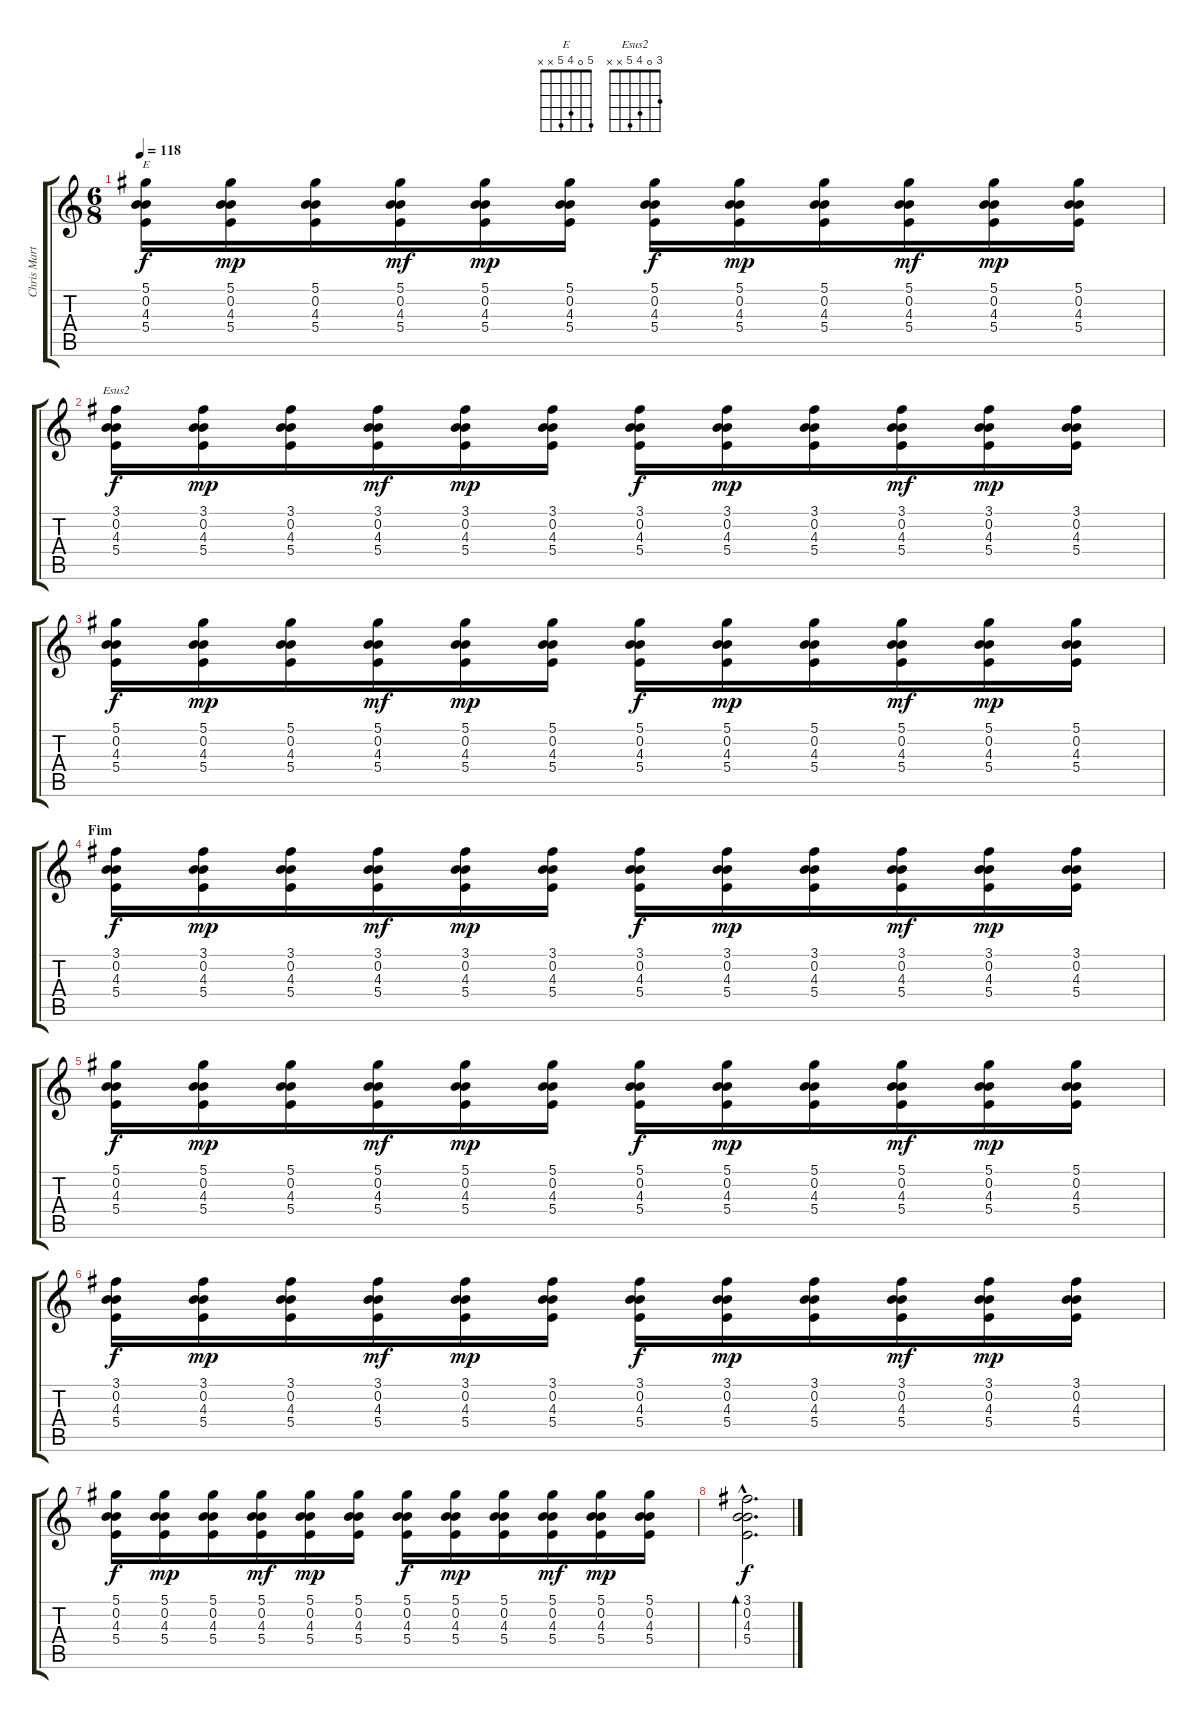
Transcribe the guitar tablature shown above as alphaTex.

\track ("Chris Martin (violão folk)" "Chris Mart") {instrument acousticguitarsteel}
\staff {score tabs}
\tuning (Eb4 B3 G3 B2 A2 E2) {hide}
\chord ("E" 5 0 4 5 x x)
\chord ("Esus2" 3 0 4 5 x x)
\ts (6 8)
\tempo 118
\clef g2
\ks c
(5.1 0.2 4.3 5.4).16{ch "E" dy f} (5.1 0.2 4.3 5.4).16{dy mp} (5.1 0.2 4.3 5.4).16 (5.1 0.2 4.3 5.4).16{dy mf} (5.1 0.2 4.3 5.4).16{dy mp} (5.1 0.2 4.3 5.4).16 (5.1 0.2 4.3 5.4).16{dy f} (5.1 0.2 4.3 5.4).16{dy mp} (5.1 0.2 4.3 5.4).16 (5.1 0.2 4.3 5.4).16{dy mf} (5.1 0.2 4.3 5.4).16{dy mp} (5.1 0.2 4.3 5.4).16 |
(3.1 0.2 4.3 5.4).16{ch "Esus2" dy f} (3.1 0.2 4.3 5.4).16{dy mp} (3.1 0.2 4.3 5.4).16 (3.1 0.2 4.3 5.4).16{dy mf} (3.1 0.2 4.3 5.4).16{dy mp} (3.1 0.2 4.3 5.4).16 (3.1 0.2 4.3 5.4).16{dy f} (3.1 0.2 4.3 5.4).16{dy mp} (3.1 0.2 4.3 5.4).16 (3.1 0.2 4.3 5.4).16{dy mf} (3.1 0.2 4.3 5.4).16{dy mp} (3.1 0.2 4.3 5.4).16 |
(5.1 0.2 4.3 5.4).16{dy f} (5.1 0.2 4.3 5.4).16{dy mp} (5.1 0.2 4.3 5.4).16 (5.1 0.2 4.3 5.4).16{dy mf} (5.1 0.2 4.3 5.4).16{dy mp} (5.1 0.2 4.3 5.4).16 (5.1 0.2 4.3 5.4).16{dy f} (5.1 0.2 4.3 5.4).16{dy mp} (5.1 0.2 4.3 5.4).16 (5.1 0.2 4.3 5.4).16{dy mf} (5.1 0.2 4.3 5.4).16{dy mp} (5.1 0.2 4.3 5.4).16 |
\section ("" "Fim")
(3.1 0.2 4.3 5.4).16{dy f} (3.1 0.2 4.3 5.4).16{dy mp} (3.1 0.2 4.3 5.4).16 (3.1 0.2 4.3 5.4).16{dy mf} (3.1 0.2 4.3 5.4).16{dy mp} (3.1 0.2 4.3 5.4).16 (3.1 0.2 4.3 5.4).16{dy f} (3.1 0.2 4.3 5.4).16{dy mp} (3.1 0.2 4.3 5.4).16 (3.1 0.2 4.3 5.4).16{dy mf} (3.1 0.2 4.3 5.4).16{dy mp} (3.1 0.2 4.3 5.4).16 |
(5.1 0.2 4.3 5.4).16{dy f} (5.1 0.2 4.3 5.4).16{dy mp} (5.1 0.2 4.3 5.4).16 (5.1 0.2 4.3 5.4).16{dy mf} (5.1 0.2 4.3 5.4).16{dy mp} (5.1 0.2 4.3 5.4).16 (5.1 0.2 4.3 5.4).16{dy f} (5.1 0.2 4.3 5.4).16{dy mp} (5.1 0.2 4.3 5.4).16 (5.1 0.2 4.3 5.4).16{dy mf} (5.1 0.2 4.3 5.4).16{dy mp} (5.1 0.2 4.3 5.4).16 |
(3.1 0.2 4.3 5.4).16{dy f} (3.1 0.2 4.3 5.4).16{dy mp} (3.1 0.2 4.3 5.4).16 (3.1 0.2 4.3 5.4).16{dy mf} (3.1 0.2 4.3 5.4).16{dy mp} (3.1 0.2 4.3 5.4).16 (3.1 0.2 4.3 5.4).16{dy f} (3.1 0.2 4.3 5.4).16{dy mp} (3.1 0.2 4.3 5.4).16 (3.1 0.2 4.3 5.4).16{dy mf} (3.1 0.2 4.3 5.4).16{dy mp} (3.1 0.2 4.3 5.4).16 |
(5.1 0.2 4.3 5.4).16{dy f} (5.1 0.2 4.3 5.4).16{dy mp} (5.1 0.2 4.3 5.4).16 (5.1 0.2 4.3 5.4).16{dy mf} (5.1 0.2 4.3 5.4).16{dy mp} (5.1 0.2 4.3 5.4).16 (5.1 0.2 4.3 5.4).16{dy f} (5.1 0.2 4.3 5.4).16{dy mp} (5.1 0.2 4.3 5.4).16 (5.1 0.2 4.3 5.4).16{dy mf} (5.1 0.2 4.3 5.4).16{dy mp} (5.1 0.2 4.3 5.4).16 |
(3.1{hac} 0.2{hac} 4.3{hac} 5.4{hac}).2{d bd 120 dy f}
